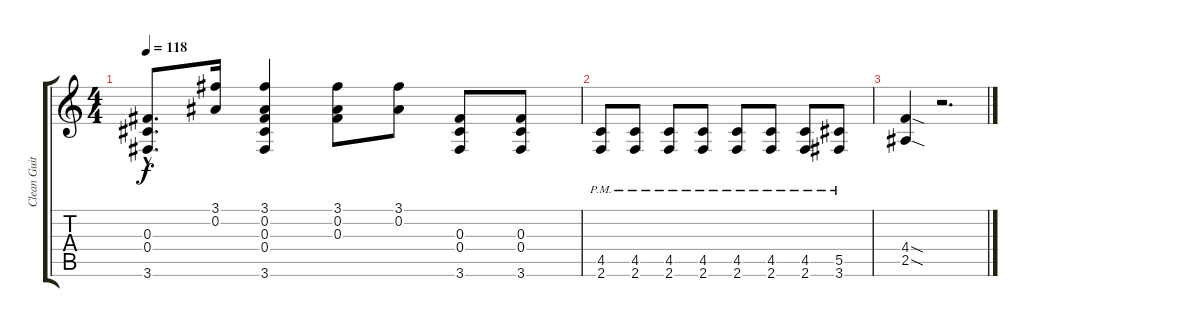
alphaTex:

\track ("Clean Guitar" "Clean Guit") {instrument electricguitarclean}
\staff {score tabs}
\tuning (Eb4 Bb3 Gb3 Db3 Ab2 Eb2) {hide}
\ts (4 4)
\tempo 118
\clef g2
\ks c
(0.3{hac} 0.4{hac} 3.6{hac}).8{d dy f} (3.1 0.2).16 (3.1 0.2 0.3 0.4 3.6).4 (3.1 0.2 0.3).8 (3.1 0.2).8 (0.3 0.4 3.6).8 (0.3 0.4 3.6).8 |
(4.5{pm} 2.6{pm}).8 (4.5{pm} 2.6{pm}).8 (4.5{pm} 2.6{pm}).8 (4.5{pm} 2.6{pm}).8 (4.5{pm} 2.6{pm}).8 (4.5{pm} 2.6{pm}).8 (4.5{pm} 2.6{pm}).8 (5.5{pm} 3.6{pm}).8 |
(4.4{sod} 2.5{sod}).4 r.2{d}
